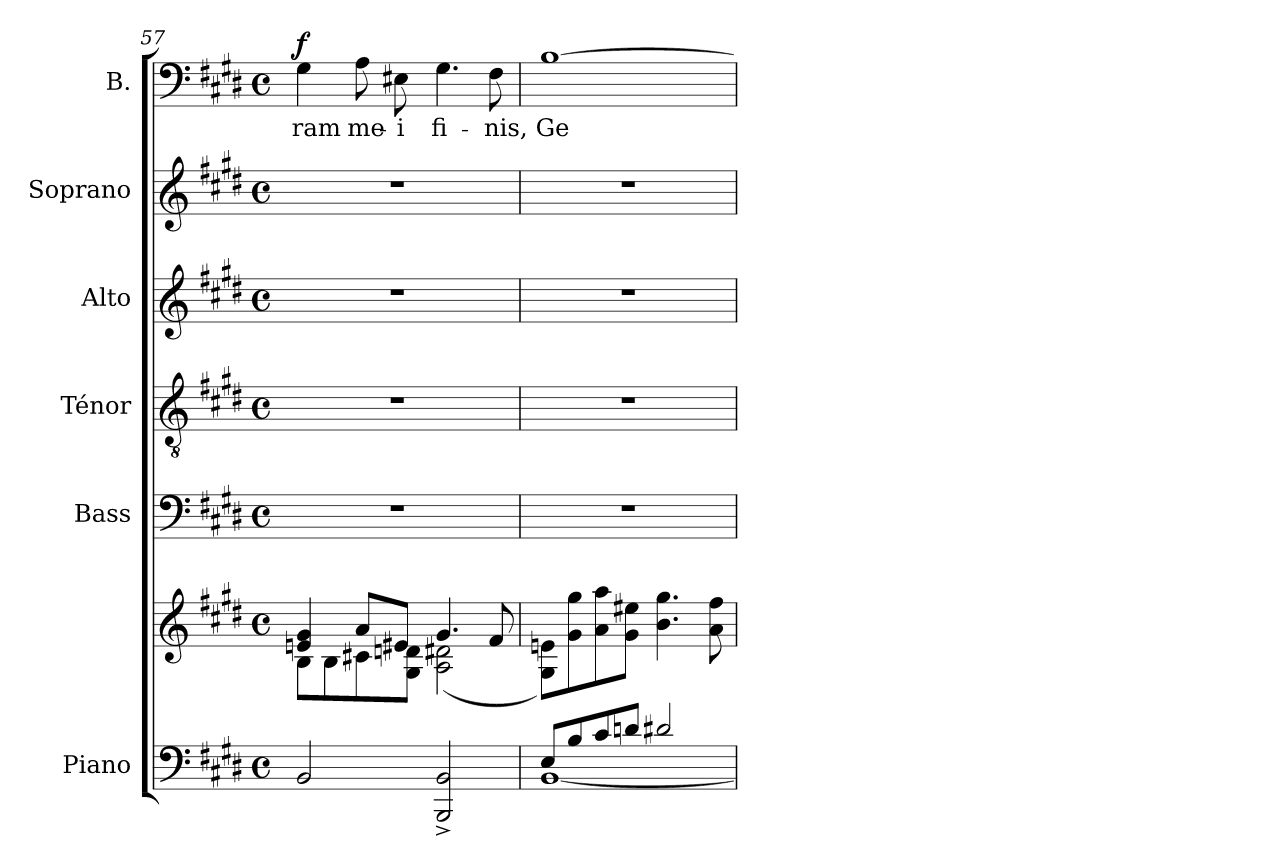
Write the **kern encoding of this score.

**kern	**kern	**kern	**kern	**kern	**kern	**kern	**text	**dynam
*part6	*part6	*part5	*part4	*part3	*part2	*part1	*part1	*part1
*staff7	*staff6	*staff5	*staff4	*staff3	*staff2	*staff1	*staff1	*staff1
*I"Piano	*	*I"Bass	*I"Ténor	*I"Alto	*I"Soprano	*I"B.	*	*
*I'Pno.	*	*I'B.	*I'T.	*I'A.	*I'S.	*I'B.	*	*
*clefF4	*clefG2	*clefF4	*clefGv2	*clefG2	*clefG2	*clefF4	*	*
*k[f#c#g#d#]	*k[f#c#g#d#]	*k[f#c#g#d#]	*k[f#c#g#d#]	*k[f#c#g#d#]	*k[f#c#g#d#]	*k[f#c#g#d#]	*	*
*M4/4	*M4/4	*M4/4	*M4/4	*M4/4	*M4/4	*M4/4	*	*
*met(c)	*met(c)	*met(c)	*met(c)	*met(c)	*met(c)	*met(c)	*	*
=57	=57	=57	=57	=57	=57	=57	=57	=57
*	*^	*	*	*	*	*	*	*
!	!	!	!	!	!	!	!	!	!LO:DY:a
2BB/	4en/ 4g#/	8B\L	1r	1r	1r	1r	4G#\	-ram	f
.	.	8B\	.	.	.	.	.	.	.
.	8a/L	8c#X\	.	.	.	.	8A\	me-	.
.	8e#X/J	8G#\ 8dn\J	.	.	.	.	8E#X\	-i	.
2BBB/^ 2BB/^	4.g#/	(2A\ 2d#X\	.	.	.	.	4.G#\	fi-	.
.	8f#/	.	.	.	.	.	8F#\	-nis,	.
*	*v	*v	*	*	*	*	*	*	*
!!LO:LB:g=z
=58	=58	=58	=58	=58	=58	=58	=58	=58
*^	*	*	*	*	*	*	*	*
8E/L	[1BB	8G#\ 8en\L)	1r	1r	1r	1r	[1B	Ge-	.
8B/	.	8g#\ 8gg#\	.	.	.	.	.	.	.
8c#/	.	8a\ 8aa\	.	.	.	.	.	.	.
8dn/J	.	8g#\ 8ee#X\J	.	.	.	.	.	.	.
2d#X/	.	4.b\ 4.gg#\	.	.	.	.	.	.	.
.	.	8a\ 8ff#\	.	.	.	.	.	.	.
*v	*v	*	*	*	*	*	*	*	*
=	=	=	=	=	=	=	=	=
*-	*-	*-	*-	*-	*-	*-	*-	*-
